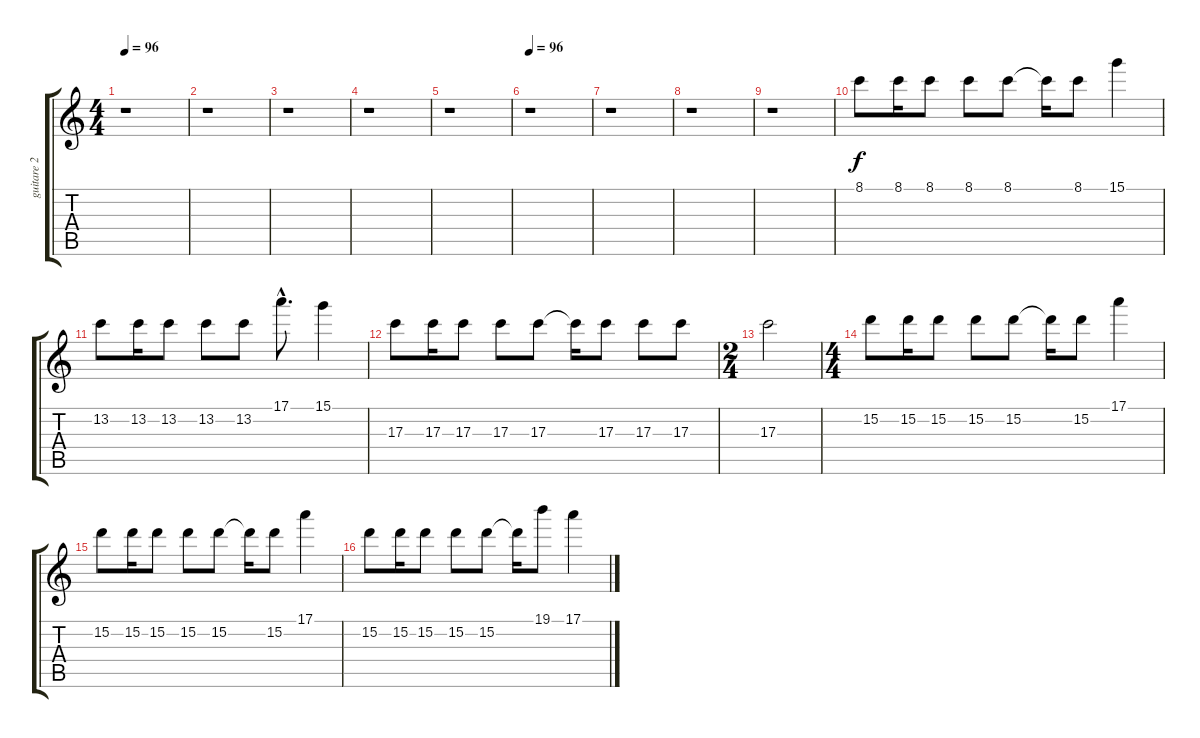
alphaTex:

\track ("guitare 2" "guitare 2") {instrument distortionguitar}
\staff {score tabs}
\tuning (E4 B3 G3 D3 A2 E2) {hide}
\ts (4 4)
\tempo 96
\clef g2
\ks c
r.1{dy f} |
r.1 |
r.1 |
r.1 |
r.1 |
\tempo 96
r.1 |
r.1 |
r.1 |
r.1 |
8.1.8 8.1.16 8.1.8 8.1.8 8.1.8 8.1{t}.16 8.1.8 15.1.4 |
13.2.8 13.2.16 13.2.8 13.2.8 13.2.8 17.1{hac}.8{d} 15.1.4 |
17.3.8 17.3.16 17.3.8 17.3.8 17.3.8 17.3{t}.16 17.3.8 17.3.8 17.3.8 |
\ts (2 4)
17.3.2 |
\ts (4 4)
15.2.8 15.2.16 15.2.8 15.2.8 15.2.8 15.2{t}.16 15.2.8 17.1.4 |
15.2.8 15.2.16 15.2.8 15.2.8 15.2.8 15.2{t}.16 15.2.8 17.1.4 |
15.2.8 15.2.16 15.2.8 15.2.8 15.2.8 15.2{t}.16 19.1.8 17.1.4
